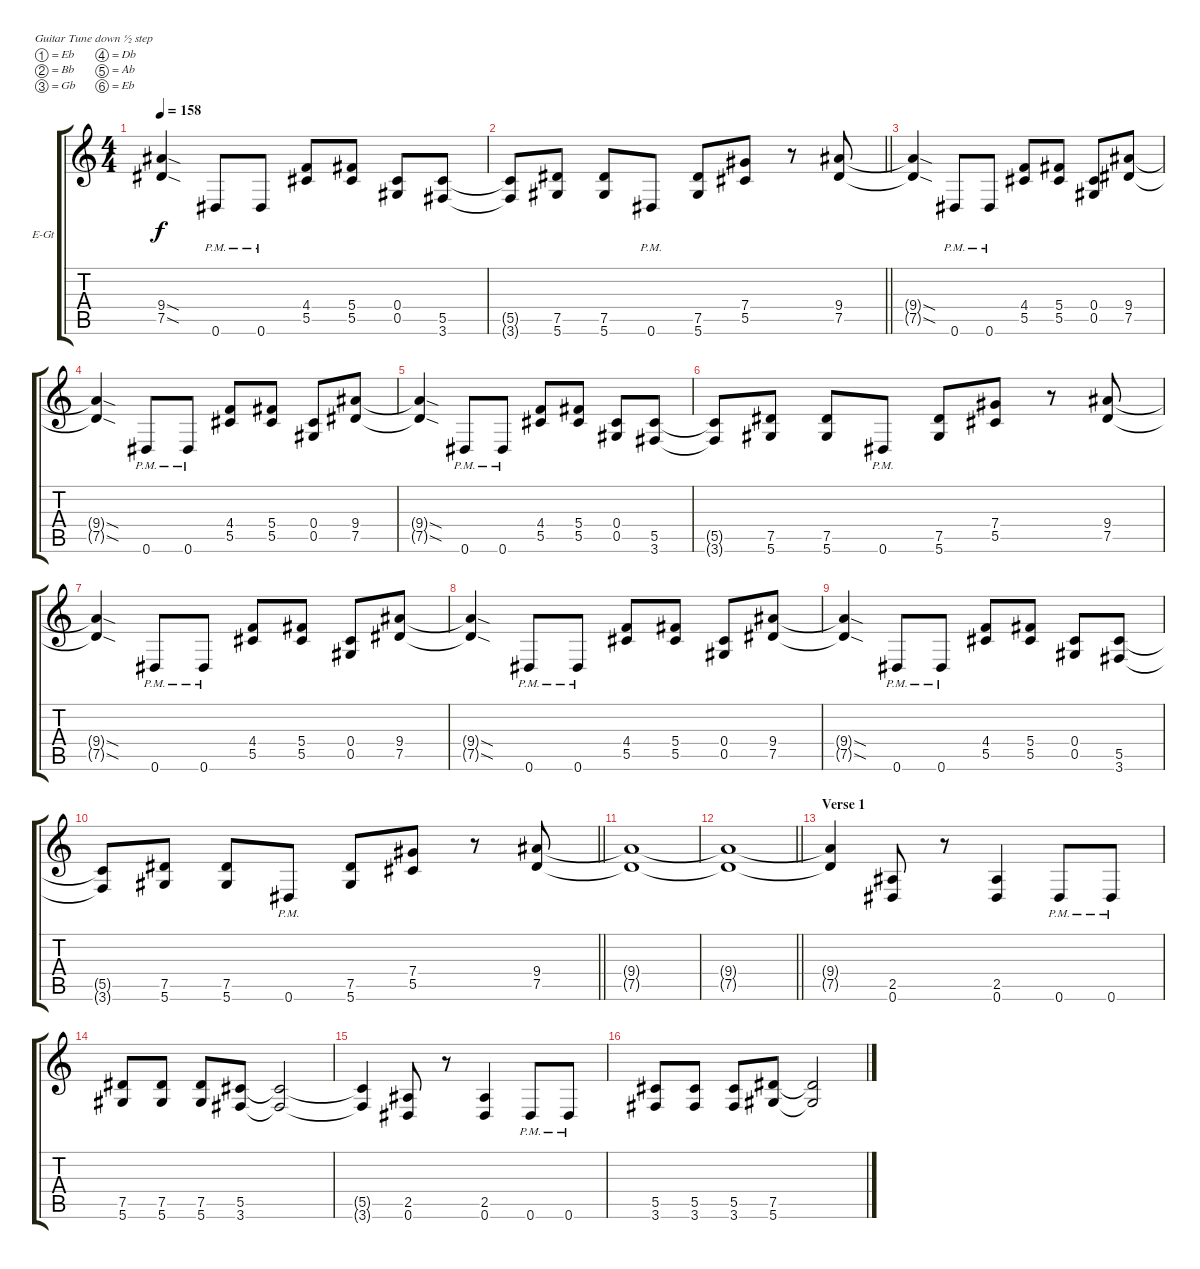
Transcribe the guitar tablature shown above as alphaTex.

\bracketExtendMode groupsimilarinstruments
\firstSystemTrackNameOrientation horizontal
\otherSystemsTrackNameOrientation horizontal
\track ("Guitar 2" "E-Gt") {instrument distortionguitar}
\staff {score tabs}
\tuning (Eb4 Bb3 Gb3 Db3 Ab2 Eb2)
\ts (4 4)
\tempo 158
\clef g2
\ks c
(9.4{sod t} 7.5{sod t}).4{dy f} 0.6{pm}.8 0.6{pm}.8 (4.4 5.5).8 (5.4 5.5).8 (0.4 0.5).8 (5.5 3.6).8 |
\barLineRight lightlight
(5.5{t} 3.6{t}).8 (7.5 5.6).8 (7.5 5.6).8 0.6{pm}.8 (7.5 5.6).8 (7.4 5.5).8 r.8 (9.4 7.5).8 |
\section ("" "")
(9.4{sod t} 7.5{sod t}).4 0.6{pm}.8 0.6{pm}.8 (4.4 5.5).8 (5.4 5.5).8 (0.4 0.5).8 (9.4 7.5).8 |
(9.4{sod t} 7.5{sod t}).4 0.6{pm}.8 0.6{pm}.8 (4.4 5.5).8 (5.4 5.5).8 (0.4 0.5).8 (9.4 7.5).8 |
(9.4{sod t} 7.5{sod t}).4 0.6{pm}.8 0.6{pm}.8 (4.4 5.5).8 (5.4 5.5).8 (0.4 0.5).8 (5.5 3.6).8 |
(5.5{t} 3.6{t}).8 (7.5 5.6).8 (7.5 5.6).8 0.6{pm}.8 (7.5 5.6).8 (7.4 5.5).8 r.8 (9.4 7.5).8 |
(9.4{sod t} 7.5{sod t}).4 0.6{pm}.8 0.6{pm}.8 (4.4 5.5).8 (5.4 5.5).8 (0.4 0.5).8 (9.4 7.5).8 |
(9.4{sod t} 7.5{sod t}).4 0.6{pm}.8 0.6{pm}.8 (4.4 5.5).8 (5.4 5.5).8 (0.4 0.5).8 (9.4 7.5).8 |
(9.4{sod t} 7.5{sod t}).4 0.6{pm}.8 0.6{pm}.8 (4.4 5.5).8 (5.4 5.5).8 (0.4 0.5).8 (5.5 3.6).8 |
\barLineRight lightlight
(5.5{t} 3.6{t}).8 (7.5 5.6).8 (7.5 5.6).8 0.6{pm}.8 (7.5 5.6).8 (7.4 5.5).8 r.8 (9.4 7.5).8 |
\section ("" "")
(9.4{t} 7.5{t}).1 |
\barLineRight lightlight
(9.4{t} 7.5{t}).1 |
\section ("" "Verse 1")
(9.4{t} 7.5{t}).4 (2.5 0.6).8 r.8 (2.5 0.6).4 0.6{pm}.8 0.6{pm}.8 |
(7.5 5.6).8 (7.5 5.6).8 (7.5 5.6).8 (5.5 3.6).8 (5.5{t} 3.6{t}).2 |
(5.5{t} 3.6{t}).4 (2.5 0.6).8 r.8 (2.5 0.6).4 0.6{pm}.8 0.6{pm}.8 |
(5.5 3.6).8 (5.5 3.6).8 (5.5 3.6).8 (7.5 5.6).8 (7.5{t} 5.6{t}).2
